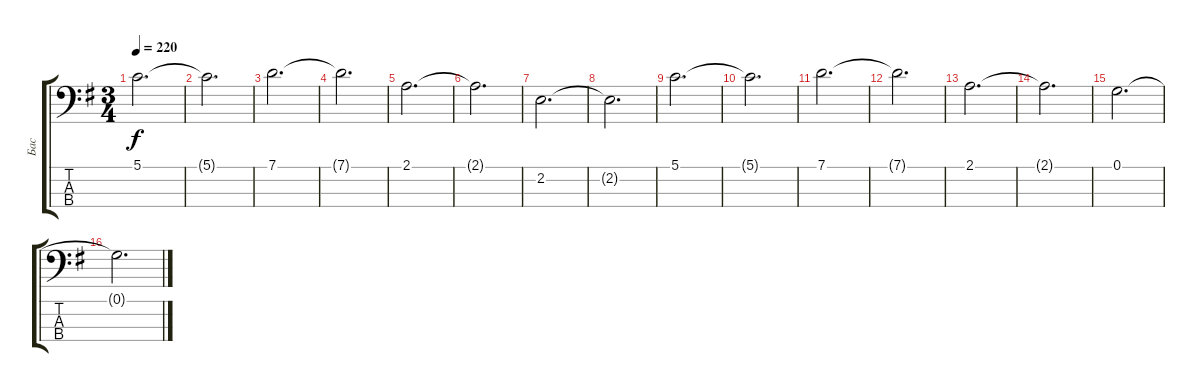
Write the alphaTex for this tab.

\track ("Бас" "Бас") {instrument electricbassfinger}
\staff {score tabs}
\tuning (G2 D2 A1 E1) {hide}
\ts (3 4)
\tempo 220
\clef f4
\ks eminor
5.1.2{d dy f} |
5.1{t}.2{d} |
7.1.2{d} |
7.1{t}.2{d} |
2.1.2{d} |
2.1{t}.2{d} |
2.2.2{d} |
2.2{t}.2{d} |
5.1.2{d} |
5.1{t}.2{d} |
7.1.2{d} |
7.1{t}.2{d} |
2.1.2{d} |
2.1{t}.2{d} |
0.1.2{d} |
0.1{t}.2{d}
